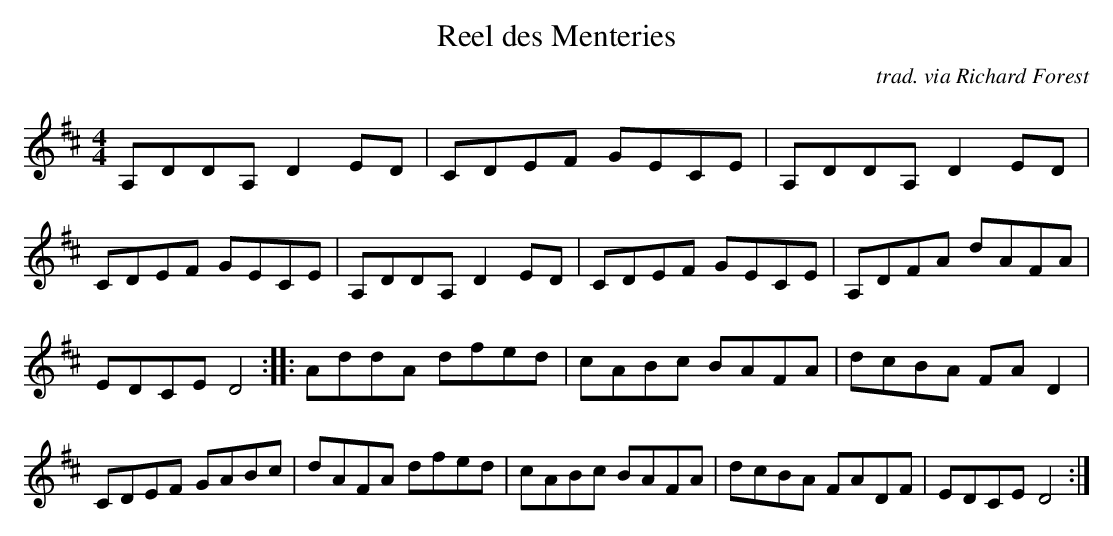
X:1
T:Reel des Menteries
C:trad. via Richard Forest
M:4/4
K:D
A,DDA, D2 ED | CDEF GECE | A,DDA, D2 ED | CDEF GECE | \
A,DDA, D2 ED | CDEF GECE | A,DFA  dAFA  | EDCE D4 :: \
AddA   dfed  | cABc BAFA |  dcBA   FAD2 | CDEF GABc | \
dAFA   dfed  | cABc BAFA | dcBA   FADF | EDCE D4 :|
